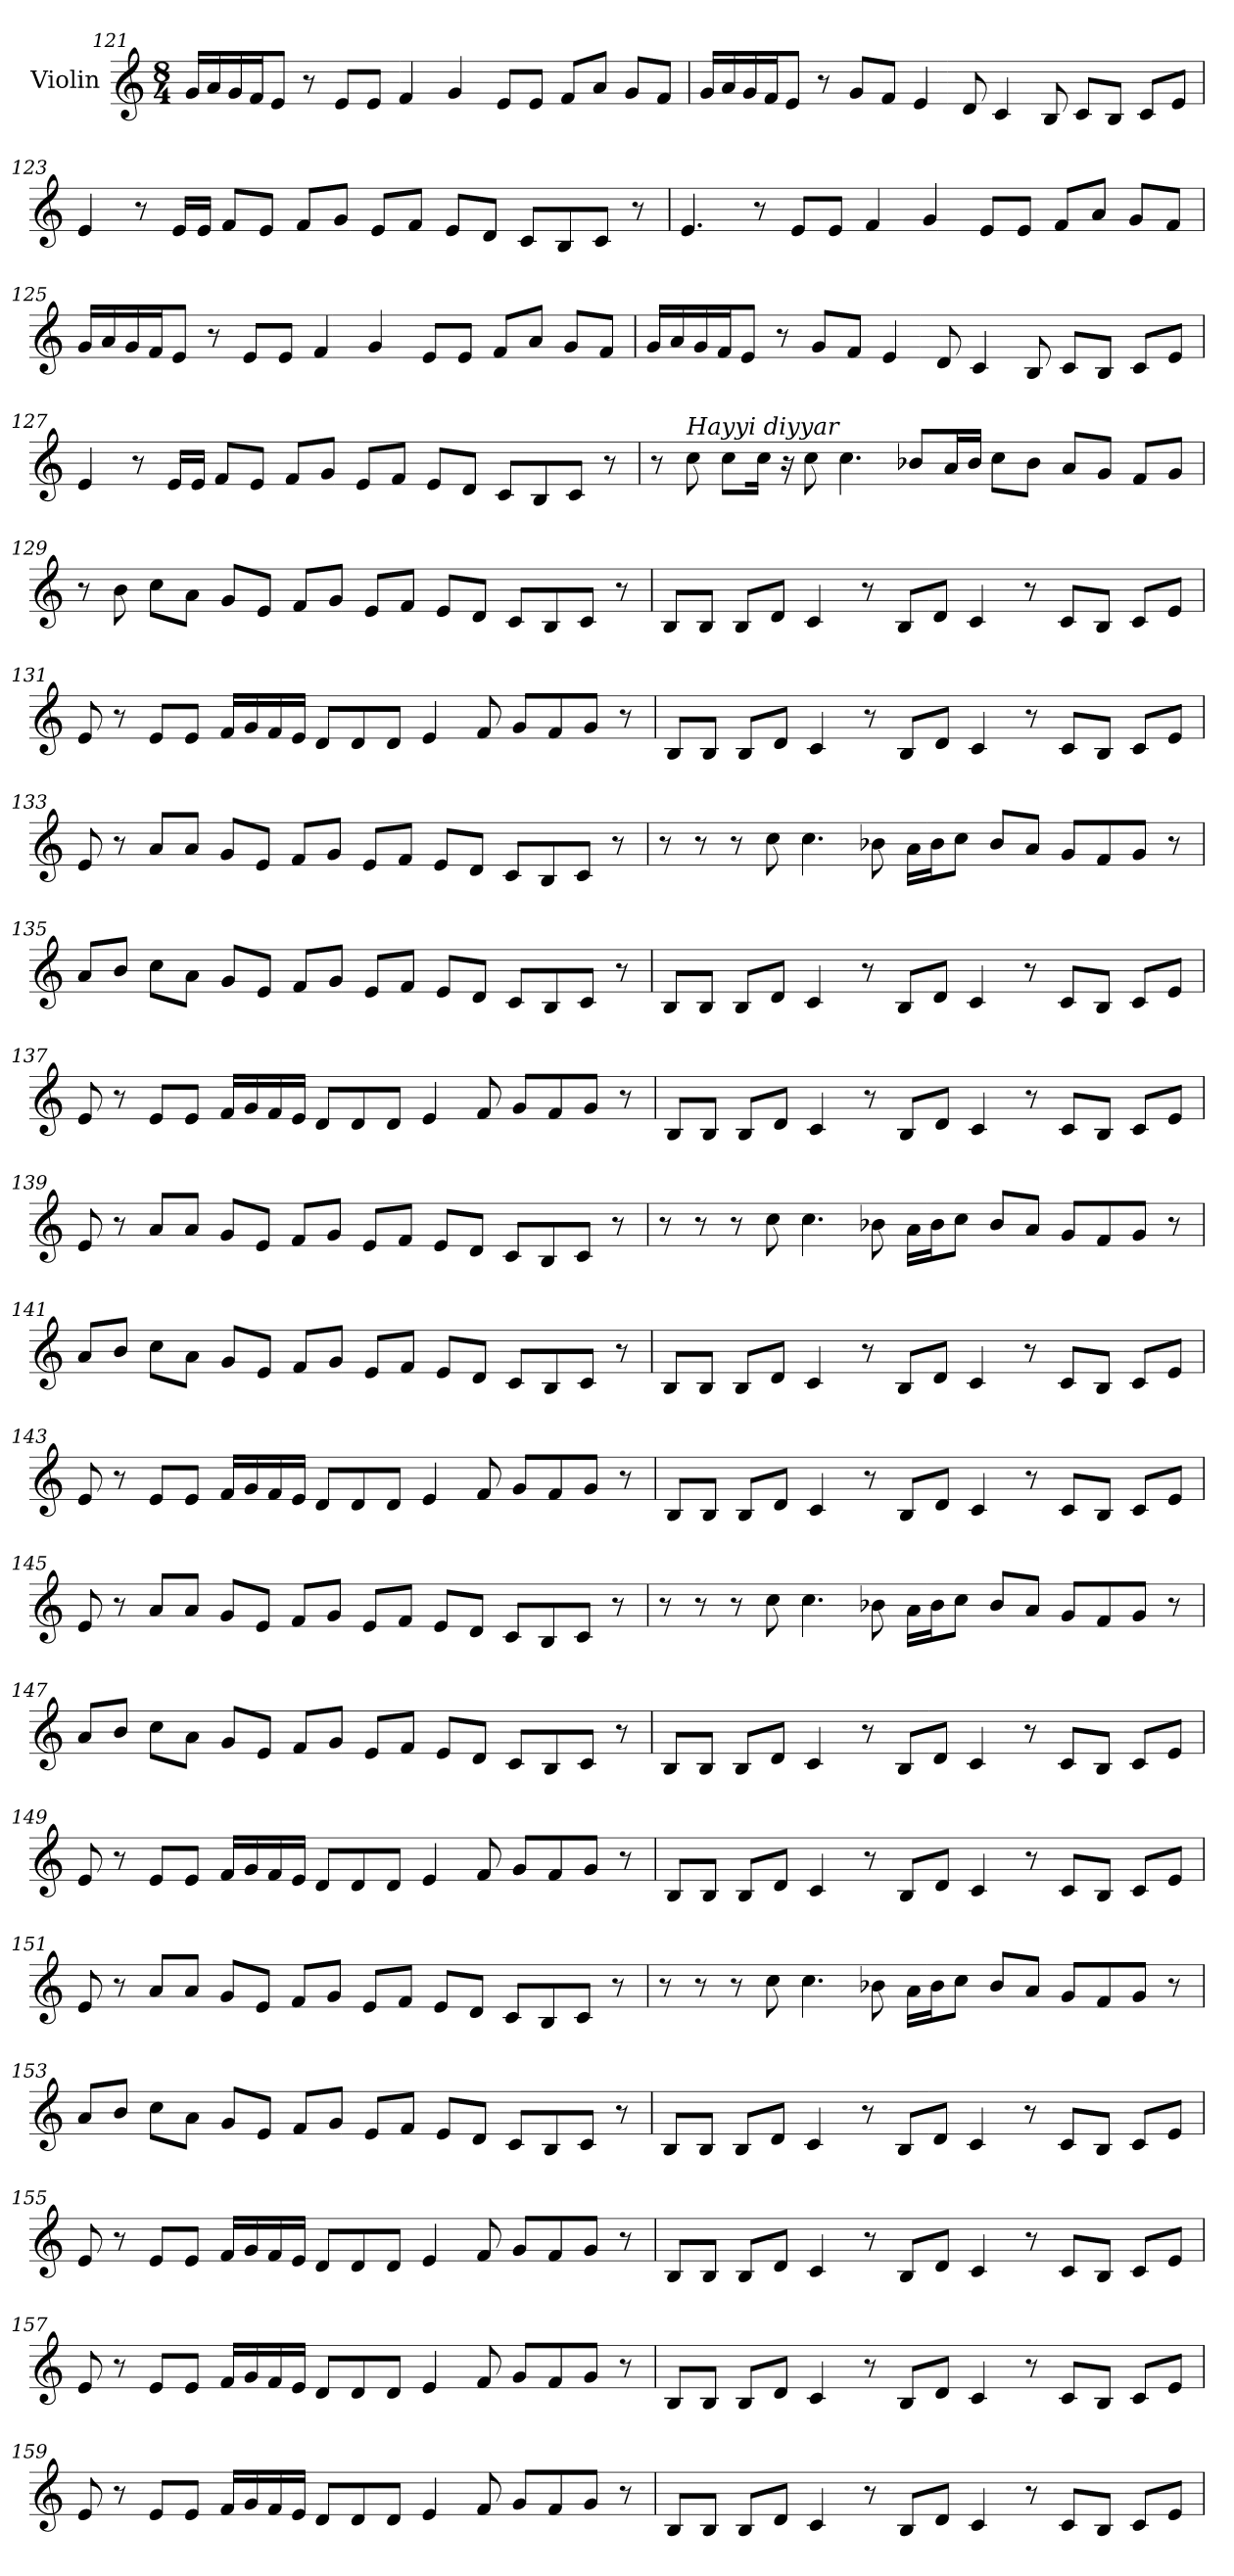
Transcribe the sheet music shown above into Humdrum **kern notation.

**kern
*part1
*staff1
*I"Violin
*clefG2
*k[]
*M8/4
=121
16g/LL
16a/
16g/
16f/J
8e/J
8r
8e/L
8e/J
4f/
4g/
8e/L
8e/J
8f/L
8a/J
8g/L
8f/J
!!LO:LB:g=z
=122
16g/LL
16a/
16g/
16f/J
8e/J
8r
8g/L
8f/J
4e/
8d/
4c/
8B/
8c/L
8B/J
8c/L
8e/J
=123
4e/
8r
16e/LL
16e/JJ
8f/L
8e/J
8f/L
8g/J
8e/L
8f/J
8e/L
8d/J
8c/L
8B/
8c/J
8r
!!LO:LB:g=z
=124
4.e/
8r
8e/L
8e/J
4f/
4g/
8e/L
8e/J
8f/L
8a/J
8g/L
8f/J
=125
16g/LL
16a/
16g/
16f/J
8e/J
8r
8e/L
8e/J
4f/
4g/
8e/L
8e/J
8f/L
8a/J
8g/L
8f/J
!!LO:PB:g=z
=126
16g/LL
16a/
16g/
16f/J
8e/J
8r
8g/L
8f/J
4e/
8d/
4c/
8B/
8c/L
8B/J
8c/L
8e/J
=127
4e/
8r
16e/LL
16e/JJ
8f/L
8e/J
8f/L
8g/J
8e/L
8f/J
8e/L
8d/J
8c/L
8B/
8c/J
8r
!!LO:LB:g=z
=128
*MM60
8r
!LO:TX:a:i:t=Hayyi diyyar
8cc\
8cc\L
16cc\Jk
16r
8cc\
4.cc\
8b-X/L
16a/L
16b-/JJ
8cc\L
8b-\J
8a/L
8g/J
8f/L
8g/J
=129
8r
8b\
8cc\L
8a\J
8g/L
8e/J
8f/L
8g/J
8e/L
8f/J
8e/L
8d/J
8c/L
8B/
8c/J
8r
!!LO:LB:g=z
=130
8B/L
8B/J
8B/L
8d/J
4c/
8r
8B/L
8d/J
4c/
8r
8c/L
8B/J
8c/L
8e/J
!!LO:LB:g=z
=131
8e/
8r
8e/L
8e/J
16f/LL
16g/
16f/
16e/JJ
8d/L
8d/
8d/J
4e/
8f/
8g/L
8f/
8g/J
8r
=132
8B/L
8B/J
8B/L
8d/J
4c/
8r
8B/L
8d/J
4c/
8r
8c/L
8B/J
8c/L
8e/J
!!LO:LB:g=z
=133
8e/
8r
8a/L
8a/J
8g/L
8e/J
8f/L
8g/J
8e/L
8f/J
8e/L
8d/J
8c/L
8B/
8c/J
8r
=134
8r
8r
8r
8cc\
4.cc\
8b-X\
16a\LL
16b-\J
8cc\J
8b-/L
8a/J
8g/L
8f/
8g/J
8r
!!LO:LB:g=z
=135
8a/L
8b/J
8cc\L
8a\J
8g/L
8e/J
8f/L
8g/J
8e/L
8f/J
8e/L
8d/J
8c/L
8B/
8c/J
8r
=136
8B/L
8B/J
8B/L
8d/J
4c/
8r
8B/L
8d/J
4c/
8r
8c/L
8B/J
8c/L
8e/J
!!LO:LB:g=z
=137
8e/
8r
8e/L
8e/J
16f/LL
16g/
16f/
16e/JJ
8d/L
8d/
8d/J
4e/
8f/
8g/L
8f/
8g/J
8r
=138
8B/L
8B/J
8B/L
8d/J
4c/
8r
8B/L
8d/J
4c/
8r
8c/L
8B/J
8c/L
8e/J
!!LO:LB:g=z
=139
8e/
8r
8a/L
8a/J
8g/L
8e/J
8f/L
8g/J
8e/L
8f/J
8e/L
8d/J
8c/L
8B/
8c/J
8r
=140
8r
8r
8r
8cc\
4.cc\
8b-X\
16a\LL
16b-\J
8cc\J
8b-/L
8a/J
8g/L
8f/
8g/J
8r
!!LO:LB:g=z
=141
8a/L
8b/J
8cc\L
8a\J
8g/L
8e/J
8f/L
8g/J
8e/L
8f/J
8e/L
8d/J
8c/L
8B/
8c/J
8r
=142
8B/L
8B/J
8B/L
8d/J
4c/
8r
8B/L
8d/J
4c/
8r
8c/L
8B/J
8c/L
8e/J
!!LO:LB:g=z
=143
8e/
8r
8e/L
8e/J
16f/LL
16g/
16f/
16e/JJ
8d/L
8d/
8d/J
4e/
8f/
8g/L
8f/
8g/J
8r
=144
8B/L
8B/J
8B/L
8d/J
4c/
8r
8B/L
8d/J
4c/
8r
8c/L
8B/J
8c/L
8e/J
!!LO:LB:g=z
=145
8e/
8r
8a/L
8a/J
8g/L
8e/J
8f/L
8g/J
8e/L
8f/J
8e/L
8d/J
8c/L
8B/
8c/J
8r
=146
8r
8r
8r
8cc\
4.cc\
8b-X\
16a\LL
16b-\J
8cc\J
8b-/L
8a/J
8g/L
8f/
8g/J
8r
!!LO:PB:g=z
=147
8a/L
8b/J
8cc\L
8a\J
8g/L
8e/J
8f/L
8g/J
8e/L
8f/J
8e/L
8d/J
8c/L
8B/
8c/J
8r
=148
8B/L
8B/J
8B/L
8d/J
4c/
8r
8B/L
8d/J
4c/
8r
8c/L
8B/J
8c/L
8e/J
!!LO:LB:g=z
=149
8e/
8r
8e/L
8e/J
16f/LL
16g/
16f/
16e/JJ
8d/L
8d/
8d/J
4e/
8f/
8g/L
8f/
8g/J
8r
=150
8B/L
8B/J
8B/L
8d/J
4c/
8r
8B/L
8d/J
4c/
8r
8c/L
8B/J
8c/L
8e/J
!!LO:LB:g=z
=151
8e/
8r
8a/L
8a/J
8g/L
8e/J
8f/L
8g/J
8e/L
8f/J
8e/L
8d/J
8c/L
8B/
8c/J
8r
=152
8r
8r
8r
8cc\
4.cc\
8b-X\
16a\LL
16b-\J
8cc\J
8b-/L
8a/J
8g/L
8f/
8g/J
8r
!!LO:LB:g=z
=153
8a/L
8b/J
8cc\L
8a\J
8g/L
8e/J
8f/L
8g/J
8e/L
8f/J
8e/L
8d/J
8c/L
8B/
8c/J
8r
=154
8B/L
8B/J
8B/L
8d/J
4c/
8r
8B/L
8d/J
4c/
8r
8c/L
8B/J
8c/L
8e/J
!!LO:LB:g=z
=155
8e/
8r
8e/L
8e/J
16f/LL
16g/
16f/
16e/JJ
8d/L
8d/
8d/J
4e/
8f/
8g/L
8f/
8g/J
8r
=156
8B/L
8B/J
8B/L
8d/J
4c/
8r
8B/L
8d/J
4c/
8r
8c/L
8B/J
8c/L
8e/J
!!LO:LB:g=z
=157
8e/
8r
8e/L
8e/J
16f/LL
16g/
16f/
16e/JJ
8d/L
8d/
8d/J
4e/
8f/
8g/L
8f/
8g/J
8r
=158
8B/L
8B/J
8B/L
8d/J
4c/
8r
8B/L
8d/J
4c/
8r
8c/L
8B/J
8c/L
8e/J
!!LO:LB:g=z
=159
8e/
8r
8e/L
8e/J
16f/LL
16g/
16f/
16e/JJ
8d/L
8d/
8d/J
4e/
8f/
8g/L
8f/
8g/J
8r
=160
8B/L
8B/J
8B/L
8d/J
4c/
8r
8B/L
8d/J
4c/
8r
8c/L
8B/J
8c/L
8e/J
=
*-
